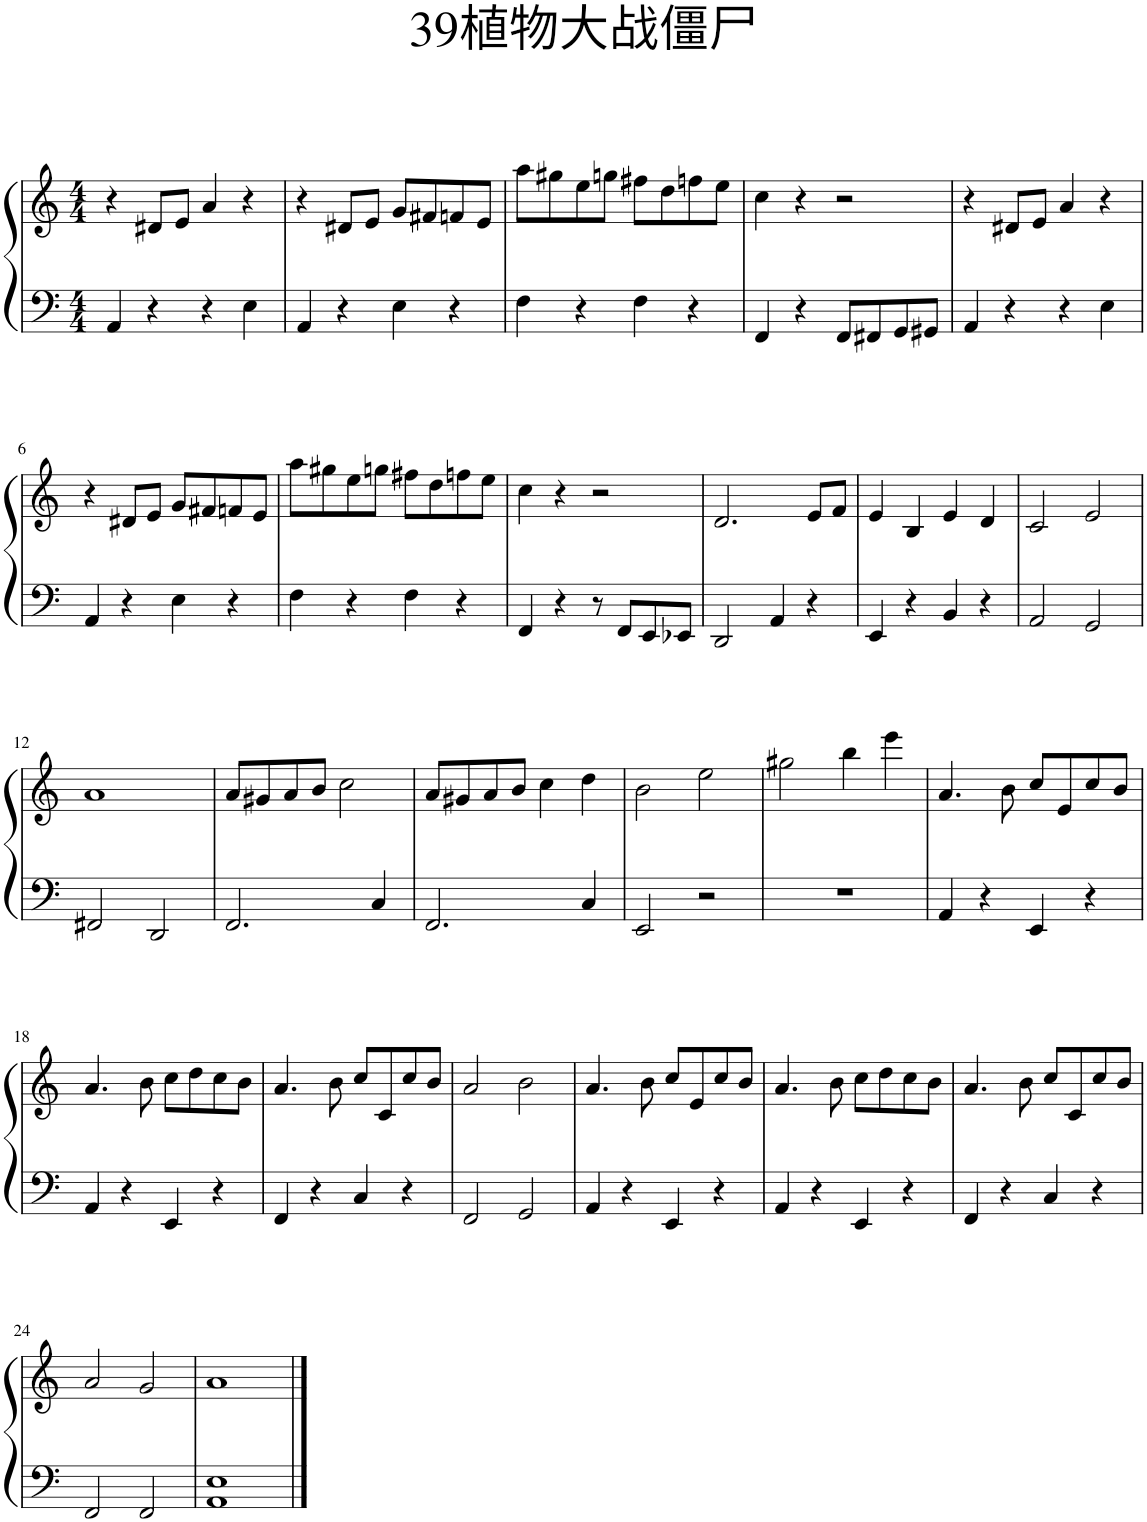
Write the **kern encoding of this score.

**kern	**kern
*part1	*part1
*staff2	*staff1
*I"钢琴	*
*clefF4	*clefG2
*k[]	*k[]
*M4/4	*M4/4
=1	=1
4AA/	4r
4r	8d#X/L
.	8e/J
4r	4a/
4E\	4r
=2	=2
4AA/	4r
4r	8d#X/L
.	8e/J
4E\	8g/L
.	8f#X/
4r	8fn/
.	8e/J
=3	=3
4F\	8aa\L
.	8gg#X\
4r	8ee\
.	8ggn\J
4F\	8ff#X\L
.	8dd\
4r	8ffn\
.	8ee\J
=4	=4
4FF/	4cc\
4r	4r
8FF/L	2r
8FF#X/	.
8GG/	.
8GG#X/J	.
=5	=5
4AA/	4r
4r	8d#X/L
.	8e/J
4r	4a/
4E\	4r
!!LO:LB:g=z
=6	=6
4AA/	4r
4r	8d#X/L
.	8e/J
4E\	8g/L
.	8f#X/
4r	8fn/
.	8e/J
=7	=7
4F\	8aa\L
.	8gg#X\
4r	8ee\
.	8ggn\J
4F\	8ff#X\L
.	8dd\
4r	8ffn\
.	8ee\J
=8	=8
4FF/	4cc\
4r	4r
8r	2r
8FF/L	.
8EE/	.
8EE-X/J	.
=9	=9
2DD/	2.d/
4AA/	.
4r	8e/L
.	8f/J
=10	=10
4EE/	4e/
4r	4B/
4BB/	4e/
4r	4d/
=11	=11
2AA/	2c/
2GG/	2e/
!!LO:LB:g=z
=12	=12
2FF#X/	1a
2DD/	.
=13	=13
2.FF/	8a/L
.	8g#X/
.	8a/
.	8b/J
.	2cc\
4C/	.
=14	=14
2.FF/	8a/L
.	8g#X/
.	8a/
.	8b/J
.	4cc\
4C/	4dd\
=15	=15
2EE/	2b\
2r	2ee\
=16	=16
1r	2gg#X\
.	4bb\
.	4eee\
=17	=17
4AA/	4.a/
4r	.
.	8b\
4EE/	8cc/L
.	8e/
4r	8cc/
.	8b/J
!!LO:LB:g=z
=18	=18
4AA/	4.a/
4r	.
.	8b\
4EE/	8cc\L
.	8dd\
4r	8cc\
.	8b\J
=19	=19
4FF/	4.a/
4r	.
.	8b\
4C/	8cc/L
.	8c/
4r	8cc/
.	8b/J
=20	=20
2FF/	2a/
2GG/	2b\
=21	=21
4AA/	4.a/
4r	.
.	8b\
4EE/	8cc/L
.	8e/
4r	8cc/
.	8b/J
=22	=22
4AA/	4.a/
4r	.
.	8b\
4EE/	8cc\L
.	8dd\
4r	8cc\
.	8b\J
=23	=23
4FF/	4.a/
4r	.
.	8b\
4C/	8cc/L
.	8c/
4r	8cc/
.	8b/J
!!LO:LB:g=z
=24	=24
2FF/	2a/
2FF/	2g/
=25	=25
1AA 1E	1a
==	==
*-	*-
